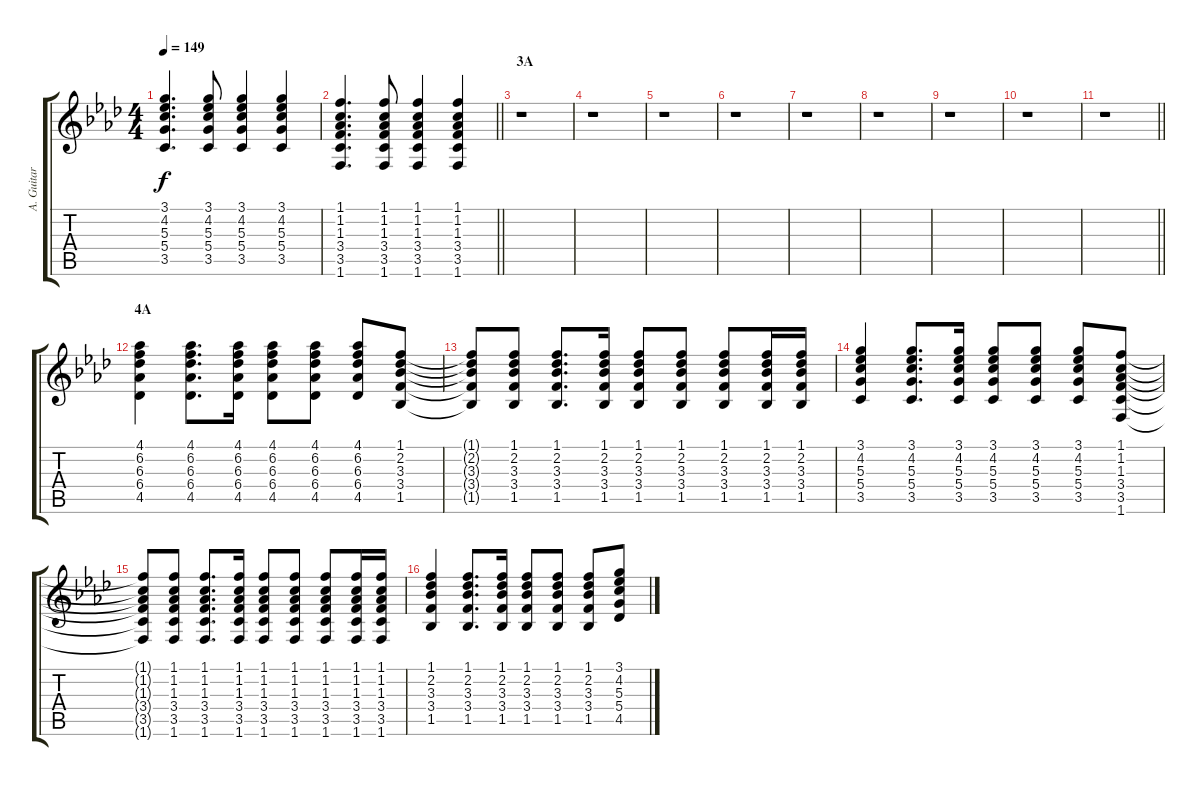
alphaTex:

\track ("A. Guitar " "A. Guitar ") {instrument acousticguitarsteel}
\staff {score tabs}
\tuning (E4 B3 G3 D3 A2 E2) {hide}
\ts (4 4)
\tempo 149
\clef g2
\ks ab
(3.1 4.2 5.3 5.4 3.5).4{d dy f} (3.1 4.2 5.3 5.4 3.5).8 (3.1 4.2 5.3 5.4 3.5).4 (3.1 4.2 5.3 5.4 3.5).4 |
\barLineRight lightlight
(1.1 1.2 1.3 3.4 3.5 1.6).4{d} (1.1 1.2 1.3 3.4 3.5 1.6).8 (1.1 1.2 1.3 3.4 3.5 1.6).4 (1.1 1.2 1.3 3.4 3.5 1.6).4 |
\section ("" "3A")
r.1 |
r.1 |
r.1 |
r.1 |
r.1 |
r.1 |
r.1 |
r.1 |
\barLineRight lightlight
r.1 |
\section ("" "4A")
(4.1 6.2 6.3 6.4 4.5).4 (4.1 6.2 6.3 6.4 4.5).8{d} (4.1 6.2 6.3 6.4 4.5).16 (4.1 6.2 6.3 6.4 4.5).8 (4.1 6.2 6.3 6.4 4.5).8 (4.1 6.2 6.3 6.4 4.5).8 (1.1 2.2 3.3 3.4 1.5).8 |
(1.1{t} 2.2{t} 3.3{t} 3.4{t} 1.5{t}).8 (1.1 2.2 3.3 3.4 1.5).8 (1.1 2.2 3.3 3.4 1.5).8{d} (1.1 2.2 3.3 3.4 1.5).16 (1.1 2.2 3.3 3.4 1.5).8 (1.1 2.2 3.3 3.4 1.5).8 (1.1 2.2 3.3 3.4 1.5).8 (1.1 2.2 3.3 3.4 1.5).16 (1.1 2.2 3.3 3.4 1.5).16 |
(3.1 4.2 5.3 5.4 3.5).4 (3.1 4.2 5.3 5.4 3.5).8{d} (3.1 4.2 5.3 5.4 3.5).16 (3.1 4.2 5.3 5.4 3.5).8 (3.1 4.2 5.3 5.4 3.5).8 (3.1 4.2 5.3 5.4 3.5).8 (1.1 1.2 1.3 3.4 3.5 1.6).8 |
(1.1{t} 1.2{t} 1.3{t} 3.4{t} 3.5{t} 1.6{t}).8 (1.1 1.2 1.3 3.4 3.5 1.6).8 (1.1 1.2 1.3 3.4 3.5 1.6).8{d} (1.1 1.2 1.3 3.4 3.5 1.6).16 (1.1 1.2 1.3 3.4 3.5 1.6).8 (1.1 1.2 1.3 3.4 3.5 1.6).8 (1.1 1.2 1.3 3.4 3.5 1.6).8 (1.1 1.2 1.3 3.4 3.5 1.6).16 (1.1 1.2 1.3 3.4 3.5 1.6).16 |
(1.1 2.2 3.3 3.4 1.5).4 (1.1 2.2 3.3 3.4 1.5).8{d} (1.1 2.2 3.3 3.4 1.5).16 (1.1 2.2 3.3 3.4 1.5).8 (1.1 2.2 3.3 3.4 1.5).8 (1.1 2.2 3.3 3.4 1.5).8 (3.1 4.2 5.3 5.4 4.5).8
